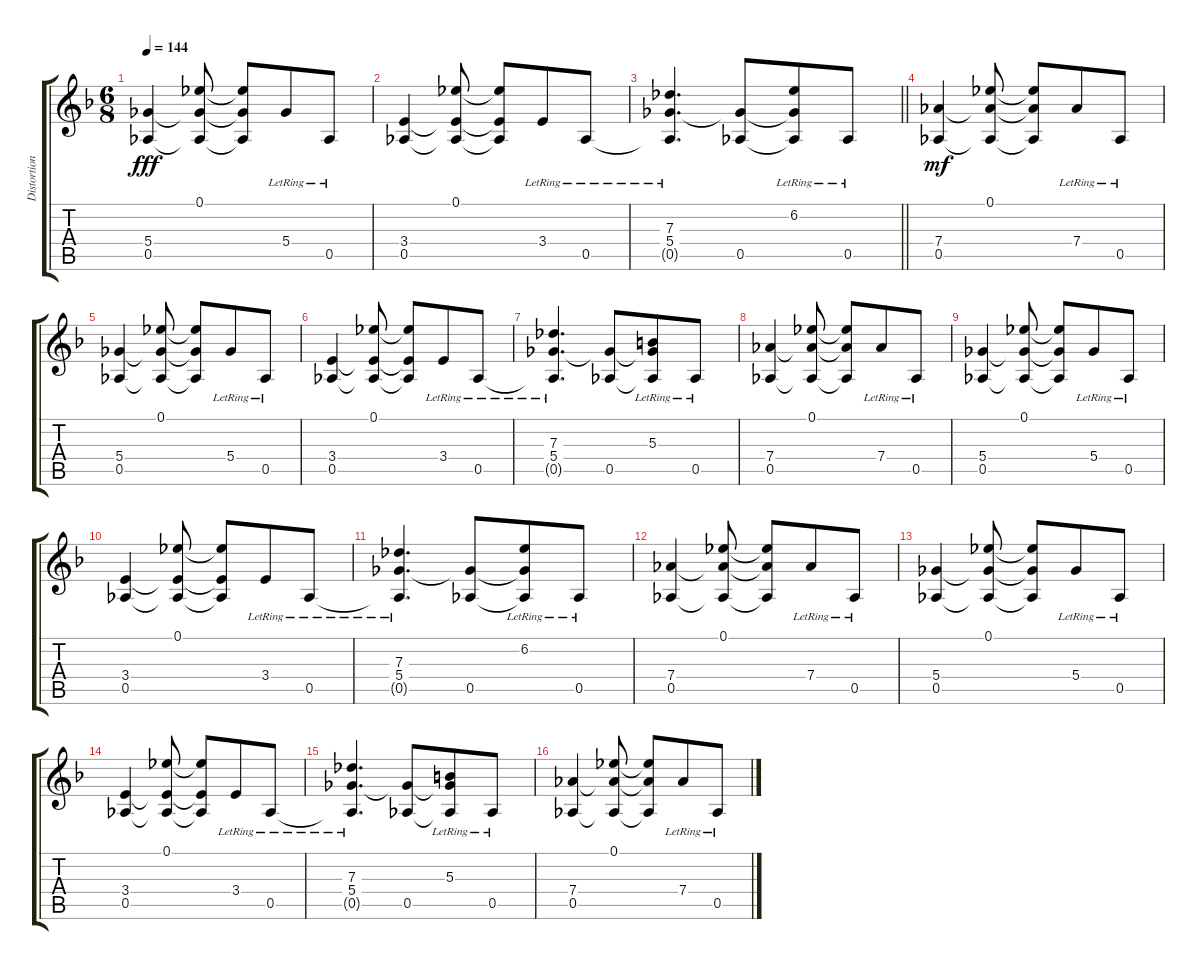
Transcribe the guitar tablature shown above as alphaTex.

\track ("Distortion Guitar" "Distortion") {instrument overdrivenguitar}
\staff {score tabs}
\tuning (Eb4 Bb3 Gb3 Db3 Ab2 Eb2) {hide}
\ts (6 8)
\tempo 144
\clef g2
\ks f
(5.4 0.5).4{dy fff} (0.1 5.4{t} 0.5{t}).8 (0.1{t} 5.4{t} 0.5{t}).8 5.4{lr}.8 0.5{lr}.8 |
(3.4 0.5).4 (0.1 3.4{t} 0.5{t}).8 (0.1{t} 3.4{t} 0.5{t}).8 3.4{lr}.8 0.5{lr}.8 |
\barLineRight lightlight
(7.3{lr} 5.4{lr} 0.5{t}).4{d} (5.4{t} 0.5).8 (6.2{lr} 5.4{t} 0.5{t}).8 0.5{lr}.8 |
(7.4 0.5).4{dy mf} (0.1 7.4{t} 0.5{t}).8 (0.1{t} 7.4{t} 0.5{t}).8 7.4{lr}.8 0.5{lr}.8 |
(5.4 0.5).4 (0.1 5.4{t} 0.5{t}).8 (0.1{t} 5.4{t} 0.5{t}).8 5.4{lr}.8 0.5{lr}.8 |
(3.4 0.5).4 (0.1 3.4{t} 0.5{t}).8 (0.1{t} 3.4{t} 0.5{t}).8 3.4{lr}.8 0.5{lr}.8 |
(7.3{lr} 5.4{lr} 0.5{t}).4{d} (5.4{t} 0.5).8 (5.3{lr} 5.4{t} 0.5{t}).8 0.5{lr}.8 |
(7.4 0.5).4 (0.1 7.4{t} 0.5{t}).8 (0.1{t} 7.4{t} 0.5{t}).8 7.4{lr}.8 0.5{lr}.8 |
(5.4 0.5).4 (0.1 5.4{t} 0.5{t}).8 (0.1{t} 5.4{t} 0.5{t}).8 5.4{lr}.8 0.5{lr}.8 |
(3.4 0.5).4 (0.1 3.4{t} 0.5{t}).8 (0.1{t} 3.4{t} 0.5{t}).8 3.4{lr}.8 0.5{lr}.8 |
(7.3{lr} 5.4{lr} 0.5{t}).4{d} (5.4{t} 0.5).8 (6.2{lr} 5.4{t} 0.5{t}).8 0.5{lr}.8 |
(7.4 0.5).4 (0.1 7.4{t} 0.5{t}).8 (0.1{t} 7.4{t} 0.5{t}).8 7.4{lr}.8 0.5{lr}.8 |
(5.4 0.5).4 (0.1 5.4{t} 0.5{t}).8 (0.1{t} 5.4{t} 0.5{t}).8 5.4{lr}.8 0.5{lr}.8 |
(3.4 0.5).4 (0.1 3.4{t} 0.5{t}).8 (0.1{t} 3.4{t} 0.5{t}).8 3.4{lr}.8 0.5{lr}.8 |
(7.3{lr} 5.4{lr} 0.5{t}).4{d} (5.4{t} 0.5).8 (5.3{lr} 5.4{t} 0.5{t}).8 0.5{lr}.8 |
(7.4 0.5).4 (0.1 7.4{t} 0.5{t}).8 (0.1{t} 7.4{t} 0.5{t}).8 7.4{lr}.8 0.5{lr}.8
